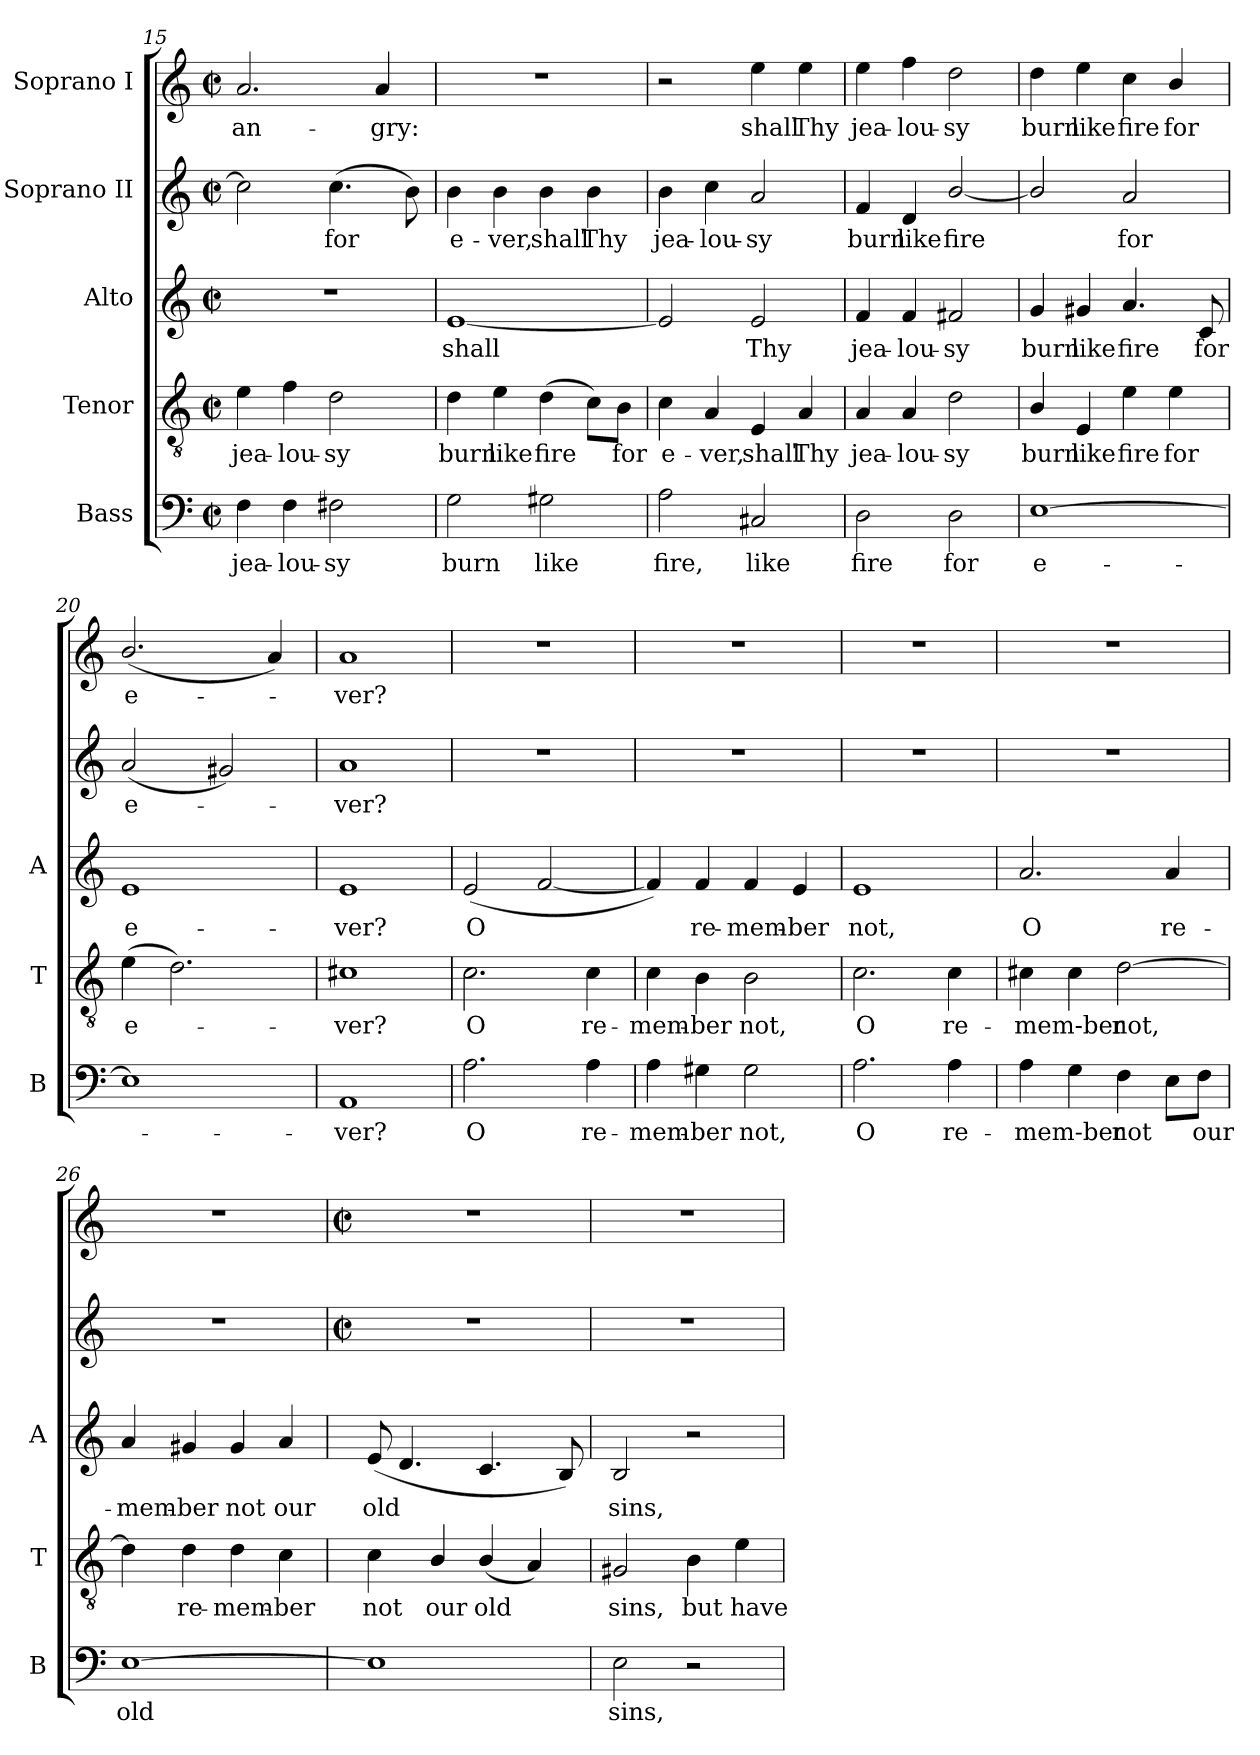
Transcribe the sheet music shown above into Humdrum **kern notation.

**kern	**text	**kern	**text	**kern	**text	**kern	**text	**kern	**text
*part5	*part5	*part4	*part4	*part3	*part3	*part2	*part2	*part1	*part1
*staff5	*staff5	*staff4	*staff4	*staff3	*staff3	*staff2	*staff2	*staff1	*staff1
*I"Bass	*	*I"Tenor	*	*I"Alto	*	*I"Soprano II	*	*I"Soprano I	*
*I'B	*	*I'T	*	*I'A	*	*	*	*	*
*clefF4	*	*clefGv2	*	*clefG2	*	*clefG2	*	*clefG2	*
*k[]	*	*k[]	*	*k[]	*	*k[]	*	*k[]	*
*M2/2	*	*M2/2	*	*M2/2	*	*M2/2	*	*M2/2	*
*met(c|)	*	*met(c|)	*	*met(c|)	*	*met(c|)	*	*met(c|)	*
=15	=15	=15	=15	=15	=15	=15	=15	=15	=15
!	!LO:LY:b	!	!LO:LY:b	!	!	!	!	!	!LO:LY:b
4F\	jea-	4e\	jea-	1r	.	2cc\]	.	2.a/	an-
!	!LO:LY:b	!	!LO:LY:b	!	!	!	!	!	!
4F\	-lou-	4f\	-lou-	.	.	.	.	.	.
!	!LO:LY:b	!	!LO:LY:b	!	!	!	!LO:LY:b	!	!
2F#X\	-sy	2d\	-sy	.	.	(>4.cc\	for	.	.
!	!	!	!	!	!	!	!	!	!LO:LY:b
.	.	.	.	.	.	.	.	4a/	-gry:
.	.	.	.	.	.	8b\)	.	.	.
=16	=16	=16	=16	=16	=16	=16	=16	=16	=16
!	!LO:LY:b	!	!LO:LY:b	!	!LO:LY:b	!	!LO:LY:b	!	!
2G\	burn	4d\	burn	[1e	shall	4b\	e-	1r	.
!	!	!	!LO:LY:b	!	!	!	!LO:LY:b	!	!
.	.	4e\	like	.	.	4b\	-ver,	.	.
!	!LO:LY:b	!	!LO:LY:b	!	!	!	!LO:LY:b	!	!
2G#X\	like	(>4d\	fire	.	.	4b\	shall	.	.
!	!	!	!	!	!	!	!LO:LY:b	!	!
.	.	8c\L)	.	.	.	4b\	Thy	.	.
!	!	!	!LO:LY:b	!	!	!	!	!	!
.	.	8B\J	for	.	.	.	.	.	.
=17	=17	=17	=17	=17	=17	=17	=17	=17	=17
!	!LO:LY:b	!	!LO:LY:b	!	!	!	!LO:LY:b	!	!
2A\	fire,	4c\	e-	2e/]	.	4b\	jea-	2r	.
!	!	!	!LO:LY:b	!	!	!	!LO:LY:b	!	!
.	.	4A/	-ver,	.	.	4cc\	-lou-	.	.
!	!LO:LY:b	!	!LO:LY:b	!	!LO:LY:b	!	!LO:LY:b	!	!LO:LY:b
2C#X/	like	4E/	shall	2e/	Thy	2a/	-sy	4ee\	shall
!	!	!	!LO:LY:b	!	!	!	!	!	!LO:LY:b
.	.	4A/	Thy	.	.	.	.	4ee\	Thy
=18	=18	=18	=18	=18	=18	=18	=18	=18	=18
!	!LO:LY:b	!	!LO:LY:b	!	!LO:LY:b	!	!LO:LY:b	!	!LO:LY:b
2D\	fire	4A/	jea-	4f/	jea-	4f/	burn	4ee\	jea-
!	!	!	!LO:LY:b	!	!LO:LY:b	!	!LO:LY:b	!	!LO:LY:b
.	.	4A/	-lou-	4f/	-lou-	4d/	like	4ff\	-lou-
!	!LO:LY:b	!	!LO:LY:b	!	!LO:LY:b	!	!LO:LY:b	!	!LO:LY:b
2D\	for	2d\	-sy	2f#X/	-sy	[2b/	fire	2dd\	-sy
!!LO:LB:g=z
=19	=19	=19	=19	=19	=19	=19	=19	=19	=19
!	!LO:LY:b	!	!LO:LY:b	!	!LO:LY:b	!	!	!	!LO:LY:b
[1E	e-	4B/	burn	4g/	burn	2b/]	.	4dd\	burn
!	!	!	!LO:LY:b	!	!LO:LY:b	!	!	!	!LO:LY:b
.	.	4E/	like	4g#X/	like	.	.	4ee\	like
!	!	!	!LO:LY:b	!	!LO:LY:b	!	!LO:LY:b	!	!LO:LY:b
.	.	4e\	fire	4.a/	fire	2a/	for	4cc\	fire
!	!	!	!LO:LY:b	!	!	!	!	!	!LO:LY:b
.	.	4e\	for	.	.	.	.	4b/	for
!	!	!	!	!	!LO:LY:b	!	!	!	!
.	.	.	.	8c/	for	.	.	.	.
=20	=20	=20	=20	=20	=20	=20	=20	=20	=20
!	!	!	!LO:LY:b	!	!LO:LY:b	!	!LO:LY:b	!	!LO:LY:b
1E]	.	(>4e\	e-	1e	e-	(<2a/	e-	(<2.b/	e-
.	.	2.d\)	.	.	.	.	.	.	.
.	.	.	.	.	.	2g#X/)	.	.	.
.	.	.	.	.	.	.	.	4a/)	.
=21	=21	=21	=21	=21	=21	=21	=21	=21	=21
!	!LO:LY:b	!	!LO:LY:b	!	!LO:LY:b	!	!LO:LY:b	!	!LO:LY:b
1AA	ver?	1c#X	ver?	1e	-ver?	1a	ver?	1a	ver?
=22	=22	=22	=22	=22	=22	=22	=22	=22	=22
!	!LO:LY:b	!	!LO:LY:b	!	!LO:LY:b	!	!	!	!
2.A\	O	2.c\	O	(<2e/	O	1r	.	1r	.
.	.	.	.	[2f/	.	.	.	.	.
!	!LO:LY:b	!	!LO:LY:b	!	!	!	!	!	!
4A\	re-	4c\	re-	.	.	.	.	.	.
=23	=23	=23	=23	=23	=23	=23	=23	=23	=23
!	!LO:LY:b	!	!LO:LY:b	!	!	!	!	!	!
4A\	-mem-	4c\	-mem-	4f/])	.	1r	.	1r	.
!	!LO:LY:b	!	!LO:LY:b	!	!LO:LY:b	!	!	!	!
4G#X\	-ber	4B\	-ber	4f/	re-	.	.	.	.
!	!LO:LY:b	!	!LO:LY:b	!	!LO:LY:b	!	!	!	!
2G#\	not,	2B\	not,	4f/	-mem-	.	.	.	.
!	!	!	!	!	!LO:LY:b	!	!	!	!
.	.	.	.	4e/	-ber	.	.	.	.
=24	=24	=24	=24	=24	=24	=24	=24	=24	=24
!	!LO:LY:b	!	!LO:LY:b	!	!LO:LY:b	!	!	!	!
2.A\	O	2.c\	O	1e	not,	1r	.	1r	.
!	!LO:LY:b	!	!LO:LY:b	!	!	!	!	!	!
4A\	re-	4c\	re-	.	.	.	.	.	.
=25	=25	=25	=25	=25	=25	=25	=25	=25	=25
!	!LO:LY:b	!	!LO:LY:b	!	!LO:LY:b	!	!	!	!
4A\	-mem-ber	4c#X\	-mem-ber	2.a/	O	1r	.	1r	.
4G\	.	4c#\	.	.	.	.	.	.	.
!	!LO:LY:b	!	!LO:LY:b	!	!	!	!	!	!
4F\	not	[2d\	not,	.	.	.	.	.	.
!	!	!	!	!	!LO:LY:b	!	!	!	!
8E\L	.	.	.	4a/	re-	.	.	.	.
!	!LO:LY:b	!	!	!	!	!	!	!	!
8F\J	our	.	.	.	.	.	.	.	.
=26	=26	=26	=26	=26	=26	=26	=26	=26	=26
!	!LO:LY:b	!	!	!	!LO:LY:b	!	!	!	!
[1E	old	4d\]	.	4a/	-mem-	1r	.	1r	.
!	!	!	!LO:LY:b	!	!LO:LY:b	!	!	!	!
.	.	4d\	re-	4g#X/	-ber	.	.	.	.
!	!	!	!LO:LY:b	!	!LO:LY:b	!	!	!	!
.	.	4d\	-mem-	4g#/	not	.	.	.	.
!	!	!	!LO:LY:b	!	!LO:LY:b	!	!	!	!
.	.	4c\	-ber	4a/	our	.	.	.	.
!!LO:LB:g=z
=27	=27	=27	=27	=27	=27	=27	=27	=27	=27
*	*	*	*	*	*	*M2/2	*	*M2/2	*
*	*	*	*	*	*	*met(c|)	*	*met(c|)	*
!	!	!	!LO:LY:b	!	!LO:LY:b	!	!	!	!
1E]	.	4c\	not	(<8e/	old	1r	.	1r	.
.	.	.	.	4.d/	.	.	.	.	.
!	!	!	!LO:LY:b	!	!	!	!	!	!
.	.	4B/	our	.	.	.	.	.	.
!	!	!	!LO:LY:b	!	!	!	!	!	!
.	.	(<4B/	old	4.c/	.	.	.	.	.
.	.	4A/)	.	.	.	.	.	.	.
.	.	.	.	8B/)	.	.	.	.	.
=28	=28	=28	=28	=28	=28	=28	=28	=28	=28
!	!LO:LY:b	!	!LO:LY:b	!	!LO:LY:b	!	!	!	!
2E\	sins,	2G#X/	sins,	2B/	sins,	1r	.	1r	.
!	!	!	!LO:LY:b	!	!	!	!	!	!
2r	.	4B\	but	2r	.	.	.	.	.
!	!	!	!LO:LY:b	!	!	!	!	!	!
.	.	4e\	have	.	.	.	.	.	.
=	=	=	=	=	=	=	=	=	=
*-	*-	*-	*-	*-	*-	*-	*-	*-	*-
